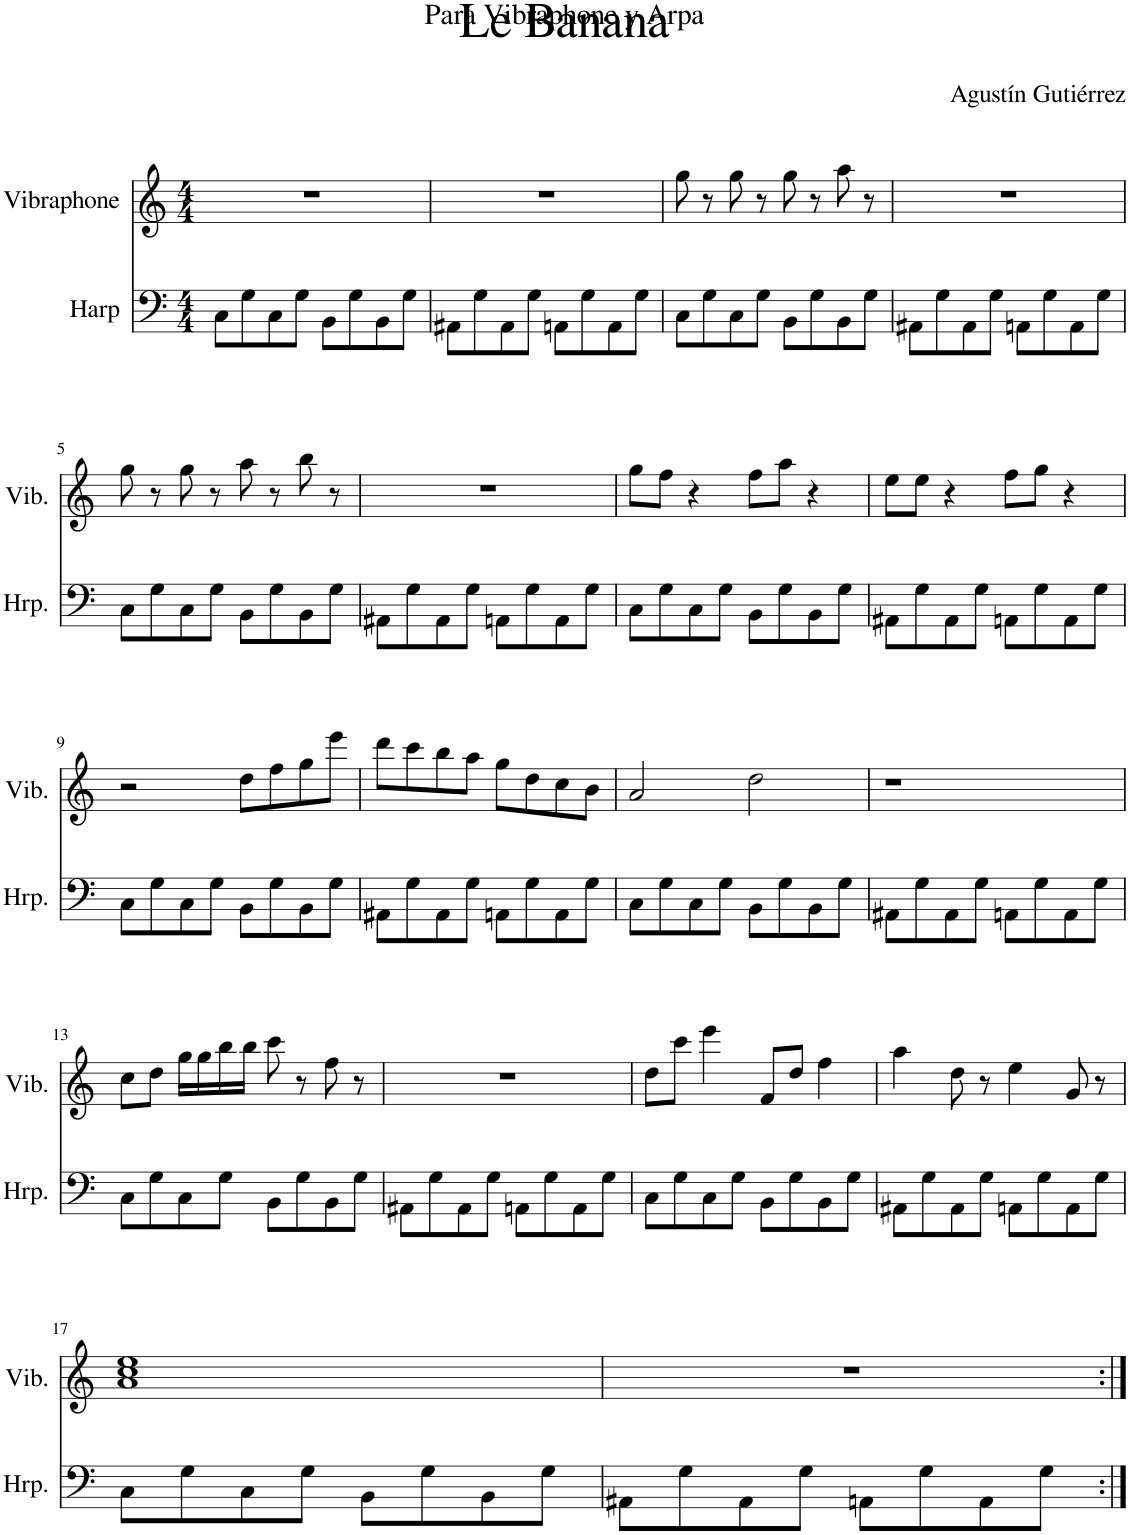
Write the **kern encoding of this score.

**kern	**kern
*part2	*part1
*staff2	*staff1
*I"Harp	*I"Vibraphone
*I'Hrp.	*I'Vib.
*clefF4	*clefG2
*k[]	*k[]
*M4/4	*M4/4
=1	=1
8C\L	1r
8G\	.
8C\	.
8G\J	.
8BB\L	.
8G\	.
8BB\	.
8G\J	.
=2	=2
8AA#X\L	1r
8G\	.
8AA#\	.
8G\J	.
8AAn\L	.
8G\	.
8AA\	.
8G\J	.
=3	=3
8C\L	8gg\
8G\	8r
8C\	8gg\
8G\J	8r
8BB\L	8gg\
8G\	8r
8BB\	8aa\
8G\J	8r
=4	=4
8AA#X\L	1r
8G\	.
8AA#\	.
8G\J	.
8AAn\L	.
8G\	.
8AA\	.
8G\J	.
!!LO:LB:g=z
=5	=5
8C\L	8gg\
8G\	8r
8C\	8gg\
8G\J	8r
8BB\L	8aa\
8G\	8r
8BB\	8bb\
8G\J	8r
=6	=6
8AA#X\L	1r
8G\	.
8AA#\	.
8G\J	.
8AAn\L	.
8G\	.
8AA\	.
8G\J	.
=7	=7
8C\L	8gg\L
8G\	8ff\J
8C\	4r
8G\J	.
8BB\L	8ff\L
8G\	8aa\J
8BB\	4r
8G\J	.
=8	=8
8AA#X\L	8ee\L
8G\	8ee\J
8AA#\	4r
8G\J	.
8AAn\L	8ff\L
8G\	8gg\J
8AA\	4r
8G\J	.
!!LO:LB:g=z
=9	=9
8C\L	2r
8G\	.
8C\	.
8G\J	.
8BB\L	8dd\L
8G\	8ff\
8BB\	8gg\
8G\J	8eee\J
=10	=10
8AA#X\L	8ddd\L
8G\	8ccc\
8AA#\	8bb\
8G\J	8aa\J
8AAn\L	8gg\L
8G\	8dd\
8AA\	8cc\
8G\J	8b\J
=11	=11
8C\L	2a/
8G\	.
8C\	.
8G\J	.
8BB\L	2dd\
8G\	.
8BB\	.
8G\J	.
=12	=12
8AA#X\L	1r
8G\	.
8AA#\	.
8G\J	.
8AAn\L	.
8G\	.
8AA\	.
8G\J	.
!!LO:LB:g=z
=13	=13
8C\L	8cc\L
8G\	8dd\J
8C\	16gg\LL
.	16gg\
8G\J	16bb\
.	16bb\JJ
8BB\L	8ccc\
8G\	8r
8BB\	8ff\
8G\J	8r
=14	=14
8AA#X\L	1r
8G\	.
8AA#\	.
8G\J	.
8AAn\L	.
8G\	.
8AA\	.
8G\J	.
=15	=15
8C\L	8dd\L
8G\	8ccc\J
8C\	4eee\
8G\J	.
8BB\L	8f/L
8G\	8dd/J
8BB\	4ff\
8G\J	.
=16	=16
8AA#X\L	4aa\
8G\	.
8AA#\	8dd\
8G\J	8r
8AAn\L	4ee\
8G\	.
8AA\	8g/
8G\J	8r
!!LO:LB:g=z
=17	=17
8C\L	1a 1cc 1ee
8G\	.
8C\	.
8G\J	.
8BB\L	.
8G\	.
8BB\	.
8G\J	.
=18	=18
8AA#X\L	1r
8G\	.
8AA#\	.
8G\J	.
8AAn\L	.
8G\	.
8AA\	.
8G\J	.
=:|!	=:|!
*-	*-
